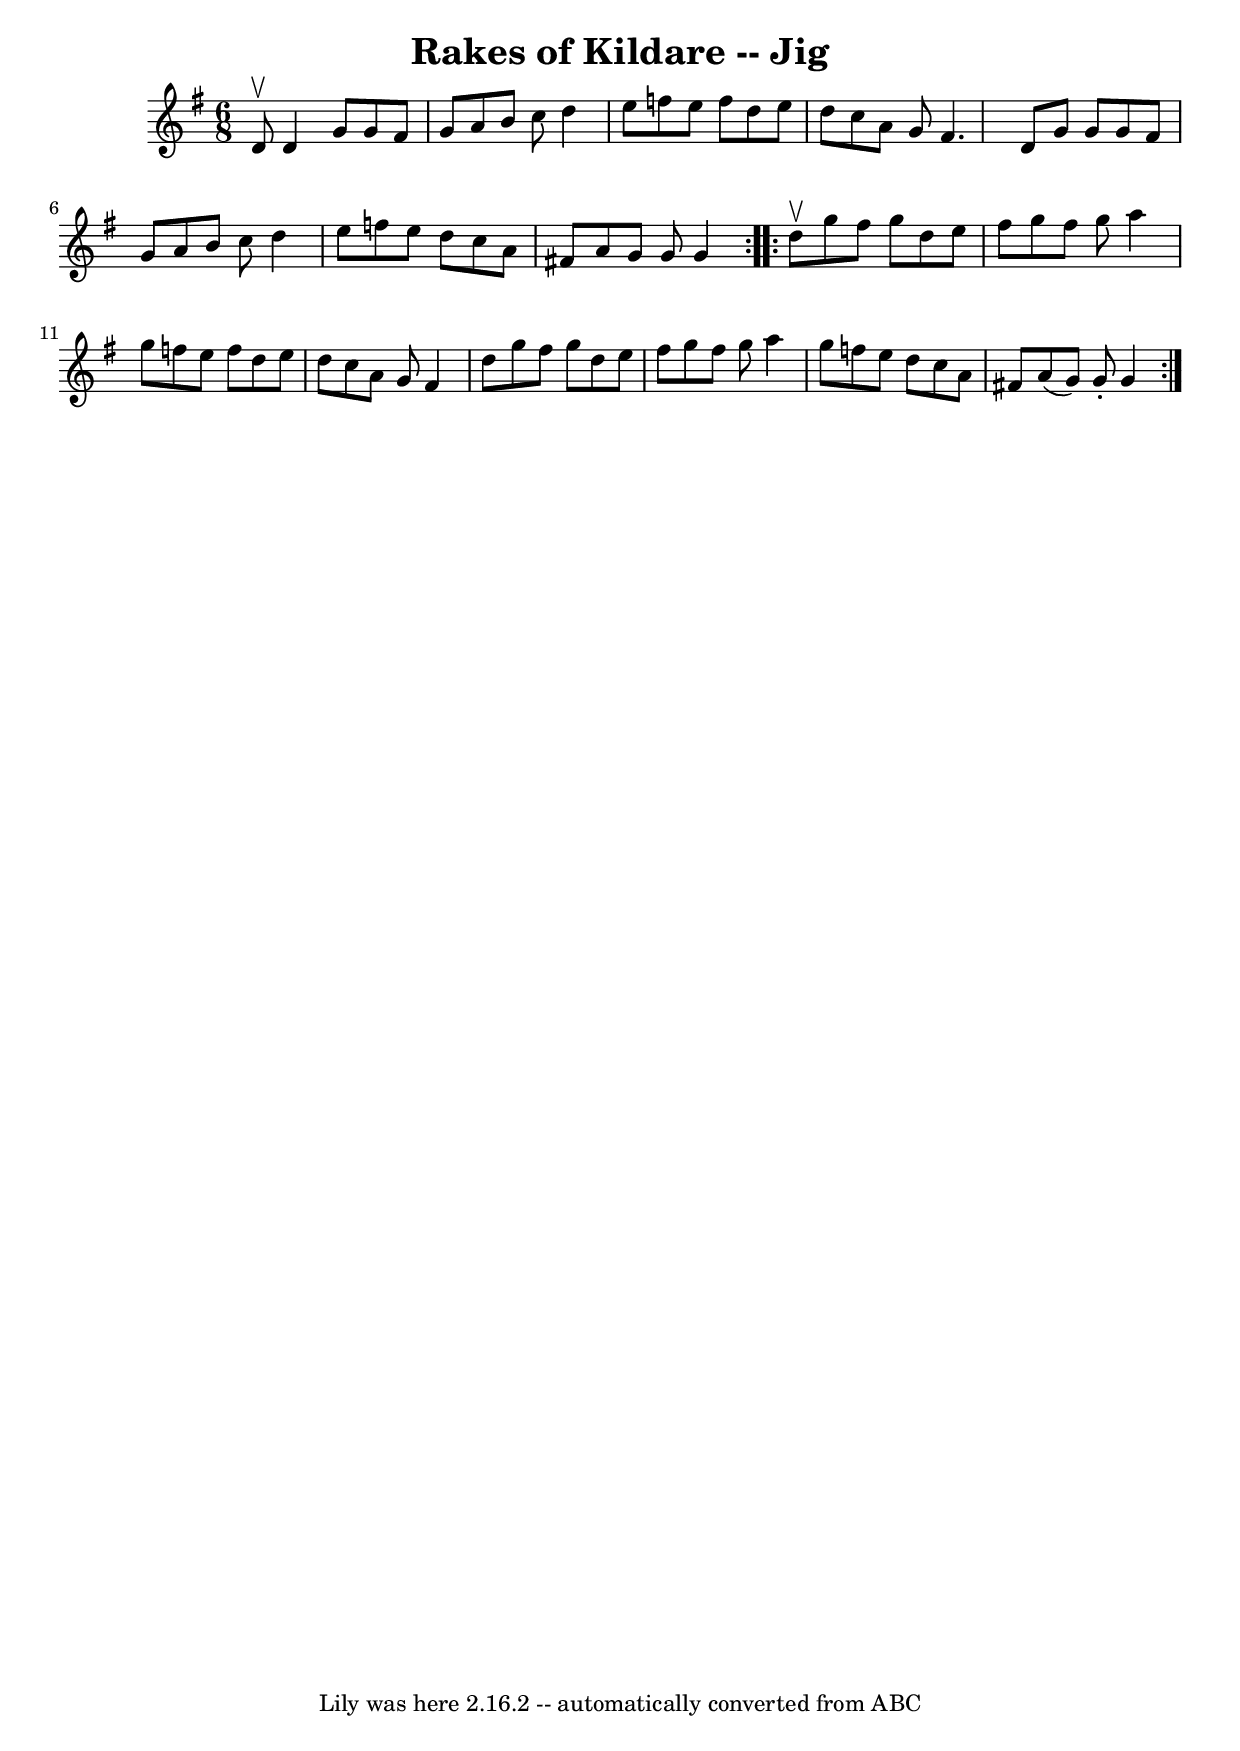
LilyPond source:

\version "2.16.2"
\include "Mammoth.ily"
\header {
  %% book = "Ryan's Mammoth Collection"
  crossRefNumber = "1"
  footnotes = "\\\\89 462"
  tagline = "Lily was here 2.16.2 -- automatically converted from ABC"
  title = "Rakes of Kildare -- Jig"

}
voicedefault =  {



  \repeat volta 2 {

    \time 6/8 
    \key g \major d'8^\upbow |
    d'4 g'8 g'8 fis'8   
    g'8    |
    a'8 b'8 c''8 d''4 e''8    |
    f''8    
    e''8 f''8 d''8 e''8 d''8    |
    c''8 a'8 g'8 fis'4. 
    |
    d'8 g'8 g'8 g'8 fis'8 g'8    |
    a'8    
    b'8 c''8 d''4 e''8    |
    f''8 e''8 d''8 c''8 a'8   
    fis'!8    |
    a'8 g'8 g'8 g'4  
  }     
  \repeat volta 2 {
    d''8 
    ^\upbow |
    g''8 fis''8 g''8 d''8 e''8 fis''8    
    |
    g''8 fis''8 g''8 a''4 g''8    |
    f''8 e''8    
    f''8 d''8 e''8 d''8    |
    c''8 a'8 g'8 fis'4 d''8  
    |
    g''8 fis''8 g''8 d''8 e''8 fis''8    |
    
    g''8 fis''8 g''8 a''4 g''8    |
    f''8 e''8 d''8    
    c''8 a'8 fis'!8    |
    a'8 (g'8) g'8 -. g'4  
  }   

}

\score{
  <<

    \context Staff="default"
    {
      \voicedefault 
      
    }

  >>
  \layout {
    
  }
  \midi {
  }

}
